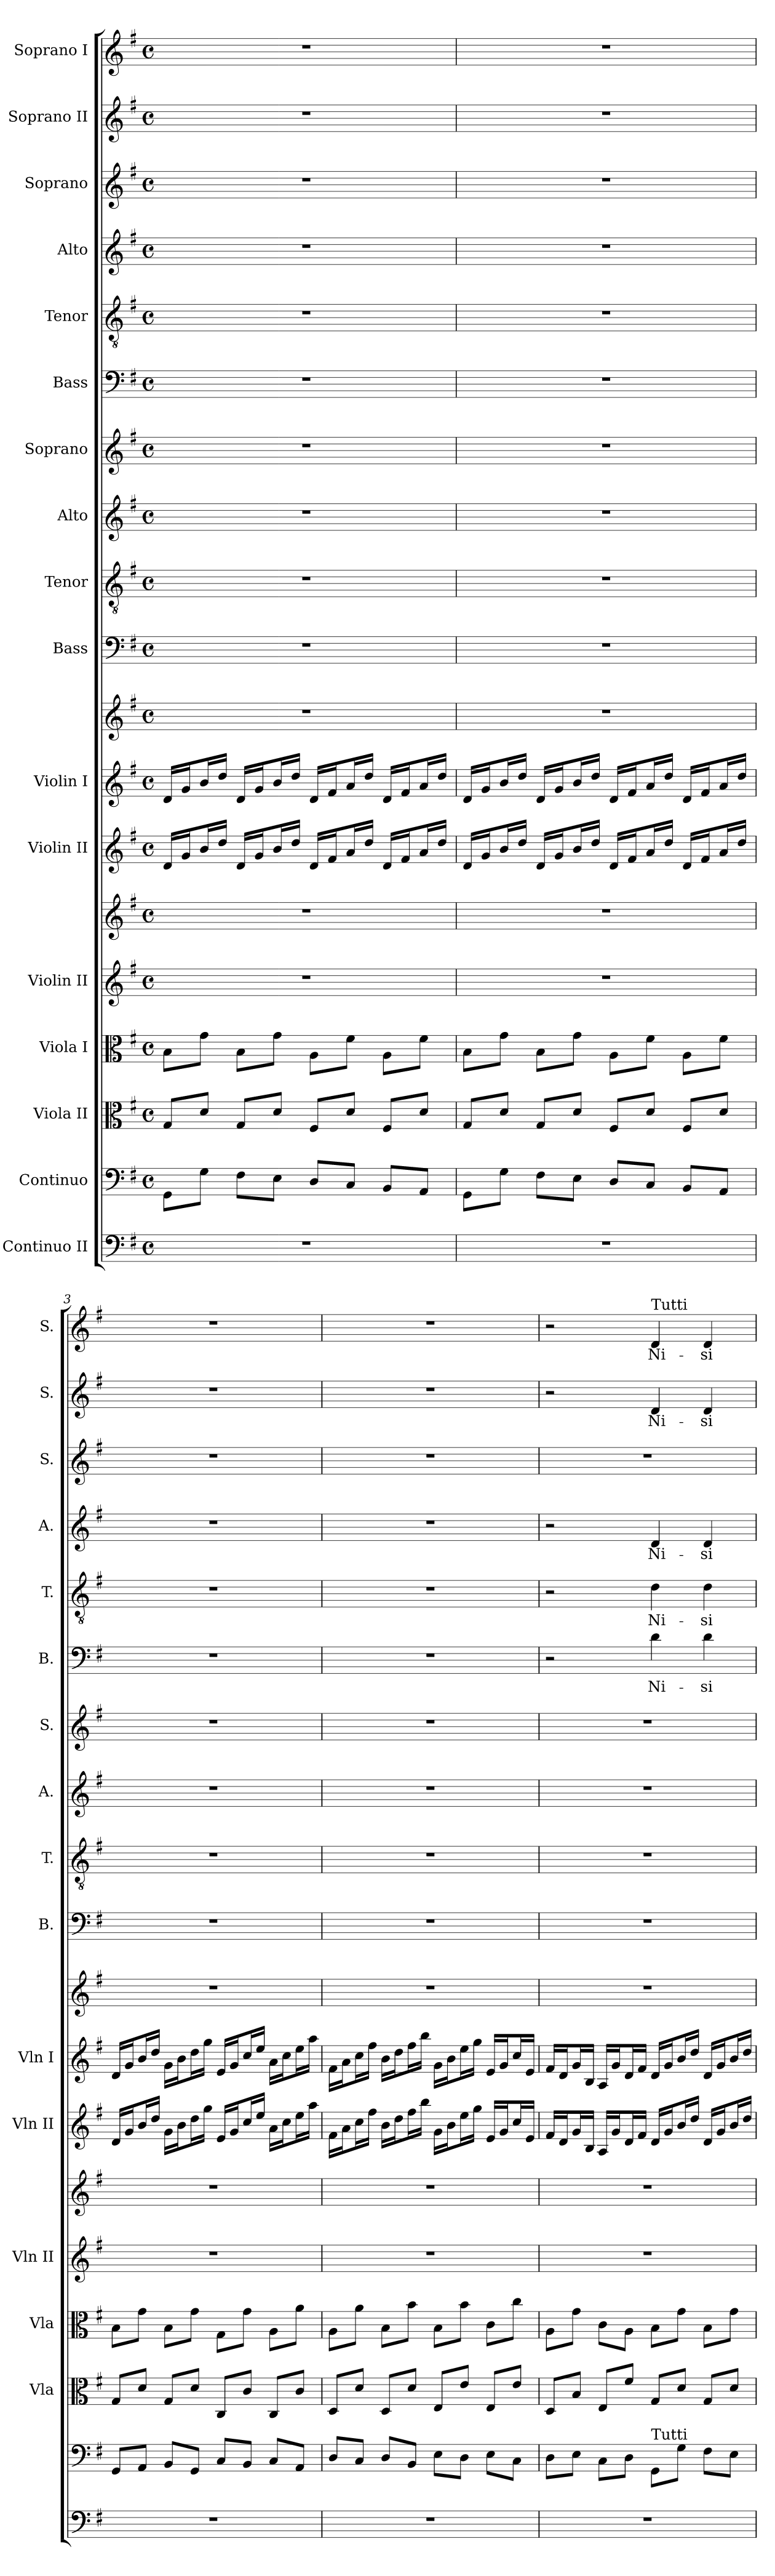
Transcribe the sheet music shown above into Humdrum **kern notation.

**kern	**kern	**kern	**kern	**kern	**kern	**kern	**kern	**kern	**kern	**kern	**kern	**kern	**kern	**text	**kern	**text	**kern	**text	**kern	**kern	**text	**kern	**text
*part17	*part16	*part15	*part14	*part13	*part13	*part12	*part11	*part11	*part10	*part9	*part8	*part7	*part6	*part6	*part5	*part5	*part4	*part4	*part3	*part2	*part2	*part1	*part1
*staff19	*staff18	*staff17	*staff16	*staff15	*staff14	*staff13	*staff12	*staff11	*staff10	*staff9	*staff8	*staff7	*staff6	*staff6	*staff5	*staff5	*staff4	*staff4	*staff3	*staff2	*staff2	*staff1	*staff1
*I"Continuo II	*I"Continuo	*I"Viola II	*I"Viola I	*I"Violin II	*	*I"Violin II	*I"Violin I	*	*I"Bass	*I"Tenor	*I"Alto	*I"Soprano	*I"Bass	*	*I"Tenor	*	*I"Alto	*	*I"Soprano	*I"Soprano II	*	*I"Soprano I	*
*	*	*I'Vla	*I'Vla	*I'Vln II	*	*I'Vln II	*I'Vln I	*	*I'B.	*I'T.	*I'A.	*I'S.	*I'B.	*	*I'T.	*	*I'A.	*	*I'S.	*I'S.	*	*I'S.	*
!!LO:PB:g=z
*clefF4	*clefF4	*clefC3	*clefC3	*clefG2	*clefG2	*clefG2	*clefG2	*clefG2	*clefF4	*clefGv2	*clefG2	*clefG2	*clefF4	*	*clefGv2	*	*clefG2	*	*clefG2	*clefG2	*	*clefG2	*
*	*	*	*	*	*	*	*	*	*	*ITrd7c12	*	*	*	*	*ITrd7c12	*	*	*	*	*	*	*	*
*k[f#]	*k[f#]	*k[f#]	*k[f#]	*k[f#]	*k[f#]	*k[f#]	*k[f#]	*k[f#]	*k[f#]	*k[f#]	*k[f#]	*k[f#]	*k[f#]	*	*k[f#]	*	*k[f#]	*	*k[f#]	*k[f#]	*	*k[f#]	*
*G:	*G:	*G:	*G:	*G:	*G:	*G:	*G:	*G:	*G:	*G:	*G:	*G:	*G:	*	*G:	*	*G:	*	*G:	*G:	*	*G:	*
*M4/4	*M4/4	*M4/4	*M4/4	*M4/4	*M4/4	*M4/4	*M4/4	*M4/4	*M4/4	*M4/4	*M4/4	*M4/4	*M4/4	*	*M4/4	*	*M4/4	*	*M4/4	*M4/4	*	*M4/4	*
*met(c)	*met(c)	*met(c)	*met(c)	*met(c)	*met(c)	*met(c)	*met(c)	*met(c)	*met(c)	*met(c)	*met(c)	*met(c)	*met(c)	*	*met(c)	*	*met(c)	*	*met(c)	*met(c)	*	*met(c)	*
=1	=1	=1	=1	=1	=1	=1	=1	=1	=1	=1	=1	=1	=1	=1	=1	=1	=1	=1	=1	=1	=1	=1	=1
1r	8GGi\L	8Gi/L	8Bi\L	1r	1r	16di/LL	16di/LL	1r	1r	1r	1r	1r	1r	.	1r	.	1r	.	1r	1r	.	1r	.
.	.	.	.	.	.	16gi/J	16gi/J	.	.	.	.	.	.	.	.	.	.	.	.	.	.	.	.
.	8Gi\J	8di/J	8gi\J	.	.	16bi/L	16bi/L	.	.	.	.	.	.	.	.	.	.	.	.	.	.	.	.
.	.	.	.	.	.	16ddi/JJ	16ddi/JJ	.	.	.	.	.	.	.	.	.	.	.	.	.	.	.	.
.	8F#i\L	8Gi/L	8Bi\L	.	.	16di/LL	16di/LL	.	.	.	.	.	.	.	.	.	.	.	.	.	.	.	.
.	.	.	.	.	.	16gi/J	16gi/J	.	.	.	.	.	.	.	.	.	.	.	.	.	.	.	.
.	8Ei\J	8di/J	8gi\J	.	.	16bi/L	16bi/L	.	.	.	.	.	.	.	.	.	.	.	.	.	.	.	.
.	.	.	.	.	.	16ddi/JJ	16ddi/JJ	.	.	.	.	.	.	.	.	.	.	.	.	.	.	.	.
.	8Di/L	8F#i/L	8Ai\L	.	.	16di/LL	16di/LL	.	.	.	.	.	.	.	.	.	.	.	.	.	.	.	.
.	.	.	.	.	.	16f#i/J	16f#i/J	.	.	.	.	.	.	.	.	.	.	.	.	.	.	.	.
.	8Ci/J	8di/J	8f#i\J	.	.	16ai/L	16ai/L	.	.	.	.	.	.	.	.	.	.	.	.	.	.	.	.
.	.	.	.	.	.	16ddi/JJ	16ddi/JJ	.	.	.	.	.	.	.	.	.	.	.	.	.	.	.	.
.	8BBi/L	8F#i/L	8Ai\L	.	.	16di/LL	16di/LL	.	.	.	.	.	.	.	.	.	.	.	.	.	.	.	.
.	.	.	.	.	.	16f#i/J	16f#i/J	.	.	.	.	.	.	.	.	.	.	.	.	.	.	.	.
.	8AAi/J	8di/J	8f#i\J	.	.	16ai/L	16ai/L	.	.	.	.	.	.	.	.	.	.	.	.	.	.	.	.
.	.	.	.	.	.	16ddi/JJ	16ddi/JJ	.	.	.	.	.	.	.	.	.	.	.	.	.	.	.	.
=2	=2	=2	=2	=2	=2	=2	=2	=2	=2	=2	=2	=2	=2	=2	=2	=2	=2	=2	=2	=2	=2	=2	=2
1r	8GGi\L	8Gi/L	8Bi\L	1r	1r	16di/LL	16di/LL	1r	1r	1r	1r	1r	1r	.	1r	.	1r	.	1r	1r	.	1r	.
.	.	.	.	.	.	16gi/J	16gi/J	.	.	.	.	.	.	.	.	.	.	.	.	.	.	.	.
.	8Gi\J	8di/J	8gi\J	.	.	16bi/L	16bi/L	.	.	.	.	.	.	.	.	.	.	.	.	.	.	.	.
.	.	.	.	.	.	16ddi/JJ	16ddi/JJ	.	.	.	.	.	.	.	.	.	.	.	.	.	.	.	.
.	8F#i\L	8Gi/L	8Bi\L	.	.	16di/LL	16di/LL	.	.	.	.	.	.	.	.	.	.	.	.	.	.	.	.
.	.	.	.	.	.	16gi/J	16gi/J	.	.	.	.	.	.	.	.	.	.	.	.	.	.	.	.
.	8Ei\J	8di/J	8gi\J	.	.	16bi/L	16bi/L	.	.	.	.	.	.	.	.	.	.	.	.	.	.	.	.
.	.	.	.	.	.	16ddi/JJ	16ddi/JJ	.	.	.	.	.	.	.	.	.	.	.	.	.	.	.	.
.	8Di/L	8F#i/L	8Ai\L	.	.	16di/LL	16di/LL	.	.	.	.	.	.	.	.	.	.	.	.	.	.	.	.
.	.	.	.	.	.	16f#i/J	16f#i/J	.	.	.	.	.	.	.	.	.	.	.	.	.	.	.	.
.	8Ci/J	8di/J	8f#i\J	.	.	16ai/L	16ai/L	.	.	.	.	.	.	.	.	.	.	.	.	.	.	.	.
.	.	.	.	.	.	16ddi/JJ	16ddi/JJ	.	.	.	.	.	.	.	.	.	.	.	.	.	.	.	.
.	8BBi/L	8F#i/L	8Ai\L	.	.	16di/LL	16di/LL	.	.	.	.	.	.	.	.	.	.	.	.	.	.	.	.
.	.	.	.	.	.	16f#i/J	16f#i/J	.	.	.	.	.	.	.	.	.	.	.	.	.	.	.	.
.	8AAi/J	8di/J	8f#i\J	.	.	16ai/L	16ai/L	.	.	.	.	.	.	.	.	.	.	.	.	.	.	.	.
.	.	.	.	.	.	16ddi/JJ	16ddi/JJ	.	.	.	.	.	.	.	.	.	.	.	.	.	.	.	.
=3	=3	=3	=3	=3	=3	=3	=3	=3	=3	=3	=3	=3	=3	=3	=3	=3	=3	=3	=3	=3	=3	=3	=3
1r	8GGi/L	8Gi/L	8Bi\L	1r	1r	16di/LL	16di/LL	1r	1r	1r	1r	1r	1r	.	1r	.	1r	.	1r	1r	.	1r	.
.	.	.	.	.	.	16gi/J	16gi/J	.	.	.	.	.	.	.	.	.	.	.	.	.	.	.	.
.	8AAi/J	8di/J	8gi\J	.	.	16bi/L	16bi/L	.	.	.	.	.	.	.	.	.	.	.	.	.	.	.	.
.	.	.	.	.	.	16ddi/JJ	16ddi/JJ	.	.	.	.	.	.	.	.	.	.	.	.	.	.	.	.
.	8BBi/L	8Gi/L	8Bi\L	.	.	16gi\LL	16gi\LL	.	.	.	.	.	.	.	.	.	.	.	.	.	.	.	.
.	.	.	.	.	.	16bi\J	16bi\J	.	.	.	.	.	.	.	.	.	.	.	.	.	.	.	.
.	8GGi/J	8di/J	8gi\J	.	.	16ddi\L	16ddi\L	.	.	.	.	.	.	.	.	.	.	.	.	.	.	.	.
.	.	.	.	.	.	16ggi\JJ	16ggi\JJ	.	.	.	.	.	.	.	.	.	.	.	.	.	.	.	.
.	8Ci/L	8Ci/L	8Gi\L	.	.	16ei/LL	16ei/LL	.	.	.	.	.	.	.	.	.	.	.	.	.	.	.	.
.	.	.	.	.	.	16gi/J	16gi/J	.	.	.	.	.	.	.	.	.	.	.	.	.	.	.	.
.	8BBi/J	8ci/J	8gi\J	.	.	16cci/L	16cci/L	.	.	.	.	.	.	.	.	.	.	.	.	.	.	.	.
.	.	.	.	.	.	16eei/JJ	16eei/JJ	.	.	.	.	.	.	.	.	.	.	.	.	.	.	.	.
.	8Ci/L	8Ci/L	8Ai\L	.	.	16ai\LL	16ai\LL	.	.	.	.	.	.	.	.	.	.	.	.	.	.	.	.
.	.	.	.	.	.	16cci\J	16cci\J	.	.	.	.	.	.	.	.	.	.	.	.	.	.	.	.
.	8AAi/J	8ci/J	8ai\J	.	.	16eei\L	16eei\L	.	.	.	.	.	.	.	.	.	.	.	.	.	.	.	.
.	.	.	.	.	.	16aai\JJ	16aai\JJ	.	.	.	.	.	.	.	.	.	.	.	.	.	.	.	.
!!LO:LB:g=z
=4	=4	=4	=4	=4	=4	=4	=4	=4	=4	=4	=4	=4	=4	=4	=4	=4	=4	=4	=4	=4	=4	=4	=4
1r	8Di/L	8Di/L	8Ai\L	1r	1r	16f#i\LL	16f#i\LL	1r	1r	1r	1r	1r	1r	.	1r	.	1r	.	1r	1r	.	1r	.
.	.	.	.	.	.	16ai\J	16ai\J	.	.	.	.	.	.	.	.	.	.	.	.	.	.	.	.
.	8Ci/J	8di/J	8ai\J	.	.	16cci\L	16cci\L	.	.	.	.	.	.	.	.	.	.	.	.	.	.	.	.
.	.	.	.	.	.	16ff#i\JJ	16ff#i\JJ	.	.	.	.	.	.	.	.	.	.	.	.	.	.	.	.
.	8Di/L	8Di/L	8Bi\L	.	.	16bi\LL	16bi\LL	.	.	.	.	.	.	.	.	.	.	.	.	.	.	.	.
.	.	.	.	.	.	16ddi\J	16ddi\J	.	.	.	.	.	.	.	.	.	.	.	.	.	.	.	.
.	8BBi/J	8di/J	8bi\J	.	.	16ff#i\L	16ff#i\L	.	.	.	.	.	.	.	.	.	.	.	.	.	.	.	.
.	.	.	.	.	.	16bbi\JJ	16bbi\JJ	.	.	.	.	.	.	.	.	.	.	.	.	.	.	.	.
.	8Ei\L	8Ei/L	8Bi\L	.	.	16gi\LL	16gi\LL	.	.	.	.	.	.	.	.	.	.	.	.	.	.	.	.
.	.	.	.	.	.	16bi\J	16bi\J	.	.	.	.	.	.	.	.	.	.	.	.	.	.	.	.
.	8Di\J	8ei/J	8bi\J	.	.	16eei\L	16eei\L	.	.	.	.	.	.	.	.	.	.	.	.	.	.	.	.
.	.	.	.	.	.	16ggi\JJ	16ggi\JJ	.	.	.	.	.	.	.	.	.	.	.	.	.	.	.	.
.	8Ei\L	8Ei/L	8ci\L	.	.	16ei/LL	16ei/LL	.	.	.	.	.	.	.	.	.	.	.	.	.	.	.	.
.	.	.	.	.	.	16gi/J	16gi/J	.	.	.	.	.	.	.	.	.	.	.	.	.	.	.	.
.	8Ci\J	8ei/J	8cci\J	.	.	16cci/L	16cci/L	.	.	.	.	.	.	.	.	.	.	.	.	.	.	.	.
.	.	.	.	.	.	16ei/JJ	16ei/JJ	.	.	.	.	.	.	.	.	.	.	.	.	.	.	.	.
=5	=5	=5	=5	=5	=5	=5	=5	=5	=5	=5	=5	=5	=5	=5	=5	=5	=5	=5	=5	=5	=5	=5	=5
1r	8Di\L	8Di/L	8Ai\L	1r	1r	16f#i/LL	16f#i/LL	1r	1r	1r	1r	1r	2r	.	2r	.	2r	.	1r	2r	.	2r	.
.	.	.	.	.	.	16di/J	16di/J	.	.	.	.	.	.	.	.	.	.	.	.	.	.	.	.
.	8Ei\J	8Bi/J	8gi\J	.	.	16gi/L	16gi/L	.	.	.	.	.	.	.	.	.	.	.	.	.	.	.	.
.	.	.	.	.	.	16Bi/JJ	16Bi/JJ	.	.	.	.	.	.	.	.	.	.	.	.	.	.	.	.
.	8Ci\L	8Ei/L	8ci\L	.	.	16Ai/LL	16Ai/LL	.	.	.	.	.	.	.	.	.	.	.	.	.	.	.	.
.	.	.	.	.	.	16gi/J	16gi/J	.	.	.	.	.	.	.	.	.	.	.	.	.	.	.	.
.	8Di\J	8f#i/J	8Ai\J	.	.	16di/L	16di/L	.	.	.	.	.	.	.	.	.	.	.	.	.	.	.	.
.	.	.	.	.	.	16f#i/JJ	16f#i/JJ	.	.	.	.	.	.	.	.	.	.	.	.	.	.	.	.
!	!	!	!	!	!	!	!	!	!	!	!	!	!	!LO:LY:b:color=#000000	!	!	!	!	!	!	!	!	!
!	!	!	!	!	!	!	!	!	!	!	!	!	!	!	!	!LO:LY:b:color=#000000	!	!	!	!	!	!	!
!	!	!	!	!	!	!	!	!	!	!	!	!	!	!	!	!	!	!LO:LY:b:color=#000000	!	!	!	!	!
!	!	!	!	!	!	!	!	!	!	!	!	!	!	!	!	!	!	!	!	!	!LO:LY:b:color=#000000	!	!
!	!	!	!	!	!	!	!	!	!	!	!	!	!	!	!	!	!	!	!	!	!	!LO:TX:a:t=Tutti	!
!	!LO:TX:a:t=Tutti	!	!	!	!	!	!	!	!	!	!	!	!	!	!	!	!	!	!	!	!	!	!
!	!	!	!	!	!	!	!	!	!	!	!	!	!	!	!	!	!	!	!	!	!	!	!LO:LY:b:color=#000000
.	8GGi\L	8Gi/L	8Bi\L	.	.	16di/LL	16di/LL	.	.	.	.	.	4di\	Ni-	4Di\	Ni-	4di/	Ni-	.	4di/	Ni-	4di/	Ni-
.	.	.	.	.	.	16gi/J	16gi/J	.	.	.	.	.	.	.	.	.	.	.	.	.	.	.	.
.	8Gi\J	8di/J	8gi\J	.	.	16bi/L	16bi/L	.	.	.	.	.	.	.	.	.	.	.	.	.	.	.	.
.	.	.	.	.	.	16ddi/JJ	16ddi/JJ	.	.	.	.	.	.	.	.	.	.	.	.	.	.	.	.
!	!	!	!	!	!	!	!	!	!	!	!	!	!	!LO:LY:b:color=#000000	!	!	!	!	!	!	!	!	!
!	!	!	!	!	!	!	!	!	!	!	!	!	!	!	!	!LO:LY:b:color=#000000	!	!	!	!	!	!	!
!	!	!	!	!	!	!	!	!	!	!	!	!	!	!	!	!	!	!LO:LY:b:color=#000000	!	!	!	!	!
!	!	!	!	!	!	!	!	!	!	!	!	!	!	!	!	!	!	!	!	!	!LO:LY:b:color=#000000	!	!
!	!	!	!	!	!	!	!	!	!	!	!	!	!	!	!	!	!	!	!	!	!	!	!LO:LY:b:color=#000000
.	8F#i\L	8Gi/L	8Bi\L	.	.	16di/LL	16di/LL	.	.	.	.	.	4di\	-si	4Di\	-si	4di/	-si	.	4di/	-si	4di/	-si
.	.	.	.	.	.	16gi/J	16gi/J	.	.	.	.	.	.	.	.	.	.	.	.	.	.	.	.
.	8Ei\J	8di/J	8gi\J	.	.	16bi/L	16bi/L	.	.	.	.	.	.	.	.	.	.	.	.	.	.	.	.
.	.	.	.	.	.	16ddi/JJ	16ddi/JJ	.	.	.	.	.	.	.	.	.	.	.	.	.	.	.	.
=	=	=	=	=	=	=	=	=	=	=	=	=	=	=	=	=	=	=	=	=	=	=	=
*-	*-	*-	*-	*-	*-	*-	*-	*-	*-	*-	*-	*-	*-	*-	*-	*-	*-	*-	*-	*-	*-	*-	*-
